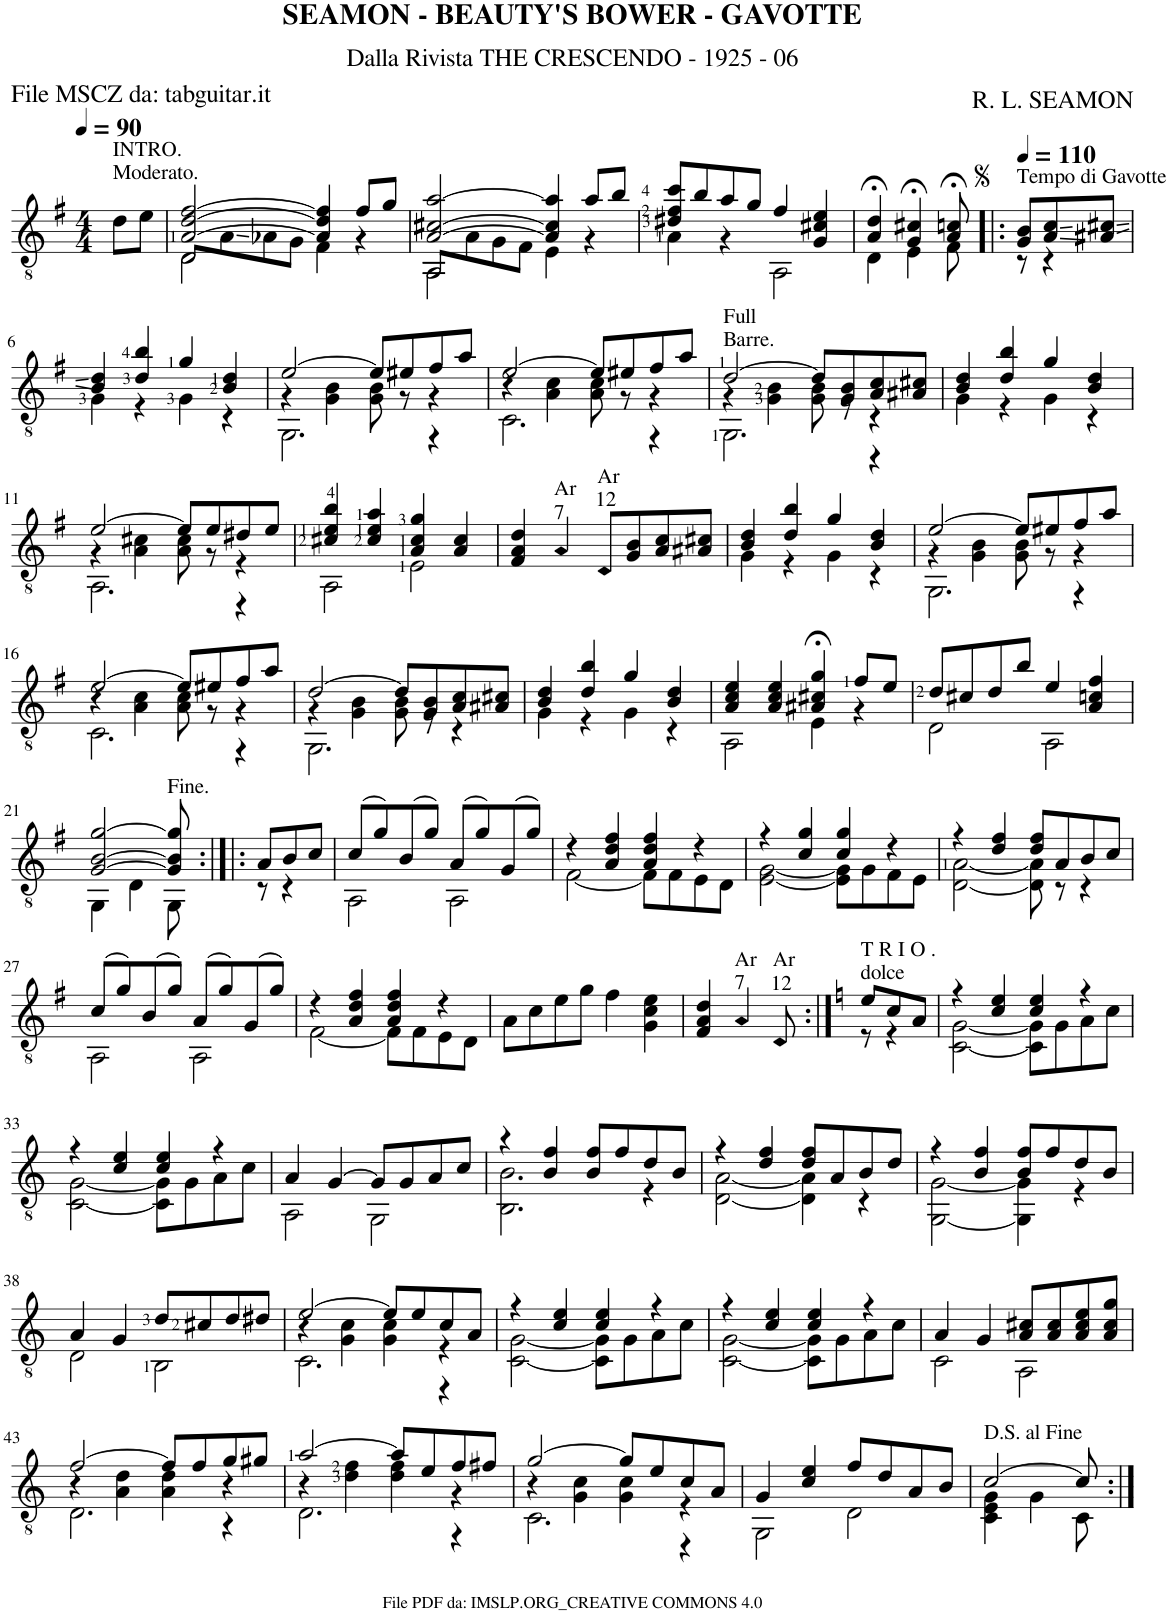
**kern
*part1
*staff1
*I"Guitar
*I'Guit.
*clefGv2
*k[f#]
*M4/4
*MM90
=
!LO:TX:a:t=INTRO.
!LO:TX:a:t=Moderato.
8d\L
8e\J
=1
*^
!	!LO:N:head=open
*	*^
[2A/ [2d/ [2f#/	8D/L	2D\
.	8A\	.
.	8A-X\	.
.	8G\J	.
4A/] 4d/] 4f#/]	4F#\	2ryy
8f#/L	4r	.
8g/J	.	.
=2	=2	=2
!	!LO:N:head=open	!
[2A/ [2c#X/ [2a/	8AA/L	2AA\
.	8A\	.
.	8G\	.
.	8F#\J	.
4A/] 4c#/] 4a/]	4E\	2ryy
8a/L	4r	.
8b/J	.	.
*	*v	*v
=3	=3
8d#X/ 8f#/ 8cc/L	4A\
8b/	.
8a/	4r
8g/J	.
4f#/	2AA\
4G/ 4c#X/ 4e/	.
=4	=4
4A/;< 4d/;<	4D\
4G/;< 4c#X/;<	4E\
8A/;< 8cn/;<	8F#\
=5!|:	=5!|:
*MM110	*
!LO:TX:a:t=Tempo di Gavotte	!
8G/ 8B/L	8r
8A/ 8c/	4r
8A#X/ 8c#X/J	.
!!LO:LB:g=z	!!
=6	=6
4B/ 4d/	4G\
4d/ 4b/	4r
4g/	4G\
4B/ 4d/	4r
=7	=7
*	*^
[2e/	4r	2.GG\
.	4G\ 4B\	.
8e/L]	8G\ 8B\	.
8e#X/	8r	.
8f#/	4r	4r
8a/J	.	.
=8	=8	=8
[2e/	4r	2.C\
.	4A\ 4c\	.
8e/L]	8A\ 8c\	.
8e#X/	8r	.
8f#/	4r	4r
8a/J	.	.
=9	=9	=9
!LO:TX:a:t=Full	!	!
!LO:TX:a:t=Barre.	!	!
[2d/	4r	2.GG\
.	4G\ 4B\	.
8d/L]	8G\ 8B\	.
8G/ 8B/	8r	.
8A/ 8c/	4r	4r
8A#X/ 8c#X/J	.	.
*	*v	*v
=10	=10
4B/ 4d/	4G\
4d/ 4b/	4r
4g/	4G\
4B/ 4d/	4r
!!LO:LB:g=z	!!
=11	=11
*	*^
[2e/	4r	2.AA\
.	4A\ 4c#X\	.
8e/L]	8A\ 8c#\	.
8e/	8r	.
8d#X/	4r	4r
8e/J	.	.
*	*v	*v
=12	=12
4c#X/ 4e/ 4b/	2AA\
4c#/ 4e/ 4a/	.
4A/ 4c#/ 4g/	2E\
4A/ 4c#/	.
*v	*v
=13
4F#/ 4A/ 4d/
!LO:TX:a:t=Ar
!LO:TX:a:t=7
4A/
!LO:TX:a:t=Ar
!LO:TX:a:t=12
8D/L
8G/ 8B/
8A/ 8c/
8A#X/ 8c#X/J
=14
*^
4B/ 4d/	4G\
4d/ 4b/	4r
4g/	4G\
4B/ 4d/	4r
=15	=15
*	*^
[2e/	4r	2.GG\
.	4G\ 4B\	.
8e/L]	8G\ 8B\	.
8e#X/	8r	.
8f#/	4r	4r
8a/J	.	.
!!LO:LB:g=z	!!	!!
=16	=16	=16
[2e/	4r	2.C\
.	4A\ 4c\	.
8e/L]	8A\ 8c\	.
8e#X/	8r	.
8f#/	4r	4r
8a/J	.	.
=17	=17	=17
[2d/	4r	2.GG\
.	4G\ 4B\	.
8d/L]	8G\ 8B\	.
8G/ 8B/	8r	.
8A/ 8c/	4r	4ryy
8A#X/ 8c#X/J	.	.
*	*v	*v
=18	=18
4B/ 4d/	4G\
4d/ 4b/	4r
4g/	4G\
4B/ 4d/	4r
=19	=19
4A/ 4c/ 4e/	2AA\
4A/ 4c/ 4e/	.
4A#X/;< 4c#X/;< 4g/;<	4E\
8f#/L	4r
8e/J	.
=20	=20
8d/L	2D\
8c#X/	.
8d/	.
8b/J	.
4e/	2AA\
4A/ 4cn/ 4f#/	.
!!LO:LB:g=z	!!
=21	=21
[2G/ [2B/ [2g/	4GG\
.	4D\
8G/] 8B/] 8g/]	8GG\
=22:|!|:	=22:|!|:
8A/L	8r
8B/	4r
8c/J	.
=23	=23
(8c/L	2AA\
8g/)	.
(8B/	.
8g/J)	.
(8A/L	2AA\
8g/)	.
(8G/	.
8g/J)	.
=24	=24
4r	[2F#\
4A/ 4d/ 4f#/	.
4A/ 4d/ 4f#/	8F#\L]
.	8F#\
4r	8E\
.	8D\J
=25	=25
4r	[2E\ [2G\
4c/ 4g/	.
4c/ 4g/	8E\] 8G\]L
.	8G\
4r	8F#\
.	8E\J
=26	=26
4r	[2D\ [2A\
4d/ 4f#/	.
8d/ 8f#/L	8D\] 8A\]
8A/	8r
8B/	4r
8c/J	.
!!LO:LB:g=z	!!
=27	=27
(8c/L	2AA\
8g/)	.
(8B/	.
8g/J)	.
(8A/L	2AA\
8g/)	.
(8G/	.
8g/J)	.
=28	=28
4r	[2F#\
4A/ 4d/ 4f#/	.
4A/ 4d/ 4f#/	8F#\L]
.	8F#\
4r	8E\
.	8D\J
*v	*v
=29
8A\L
8c\
8e\
8g\J
4f#\
4G\ 4c\ 4e\
=30
4F#/ 4A/ 4d/
!LO:TX:a:t=Ar
!LO:TX:a:t=7
4A/
!LO:TX:a:t=Ar
!LO:TX:a:t=12
8D/
=31:|!
*k[]
*^
!LO:TX:a:t=T R I O .	!
!LO:TX:a:t=dolce	!
8e/L	8r
8c/	4r
8A/J	.
=32	=32
4r	[2C\ [2G\
4c/ 4e/	.
4c/ 4e/	8C\] 8G\]L
.	8G\
4r	8A\
.	8c\J
!!LO:LB:g=z	!!
=33	=33
4r	[2C\ [2G\
4c/ 4e/	.
4c/ 4e/	8C\] 8G\]L
.	8G\
4r	8A\
.	8c\J
=34	=34
4A/	2AA\
[4G/	.
8G/L]	2GG\
8G/	.
8A/	.
8c/J	.
=35	=35
4r	2.BB\ 2.B\
4B/ 4f/	.
8B/ 8f/L	.
8f/	.
8d/	4r
8B/J	.
=36	=36
4r	[2D\ [2A\
4d/ 4f/	.
8d/ 8f/L	4D\] 4A\]
8A/	.
8B/	4r
8d/J	.
=37	=37
4r	[2GG\ [2G\
4B/ 4f/	.
8B/ 8f/L	4GG\] 4G\]
8f/	.
8d/	4r
8B/J	.
!!LO:LB:g=z	!!
=38	=38
4A/	2D\
4G/	.
8d/L	2BB\
8c#X/	.
8d/	.
8d#X/J	.
=39	=39
*	*^
[2e/	4r	2.C\
.	4G\ 4c\	.
8e/L]	4G\ 4c\	.
8e/	.	.
8c/	4r	4r
8A/J	.	.
*	*v	*v
=40	=40
4r	[2C\ [2G\
4c/ 4e/	.
4c/ 4e/	8C\] 8G\]L
.	8G\
4r	8A\
.	8c\J
=41	=41
4r	[2C\ [2G\
4c/ 4e/	.
4c/ 4e/	8C\] 8G\]L
.	8G\
4r	8A\
.	8c\J
=42	=42
4A/	2C\
4G/	.
8A/ 8c#X/L	2AA\
8A/ 8c#/	.
8A/ 8c#/ 8e/	.
8A/ 8c#/ 8g/J	.
!!LO:LB:g=z	!!
=43	=43
*	*^
[2f/	4r	2.D\
.	4A\ 4d\	.
8f/L]	4A\ 4d\	.
8f/	.	.
8g/	4r	4r
8g#X/J	.	.
=44	=44	=44
[2a/	4r	2.D\
.	4d\ 4f\	.
8a/L]	4d\ 4f\	.
8e/	.	.
8f/	4r	4r
8f#X/J	.	.
=45	=45	=45
[2g/	4r	2.C\
.	4G\ 4c\	.
8g/L]	4G\ 4c\	.
8e/	.	.
8c/	4r	4r
8A/J	.	.
*	*v	*v
=46	=46
4G/	2GG\
4c/ 4e/	.
8f/L	2D\
8d/	.
8A/	.
8B/J	.
=47	=47
[2c/	4C\ 4E\ 4G\
.	4G\
8c/]	8C\
*v	*v
=:|!
*-
